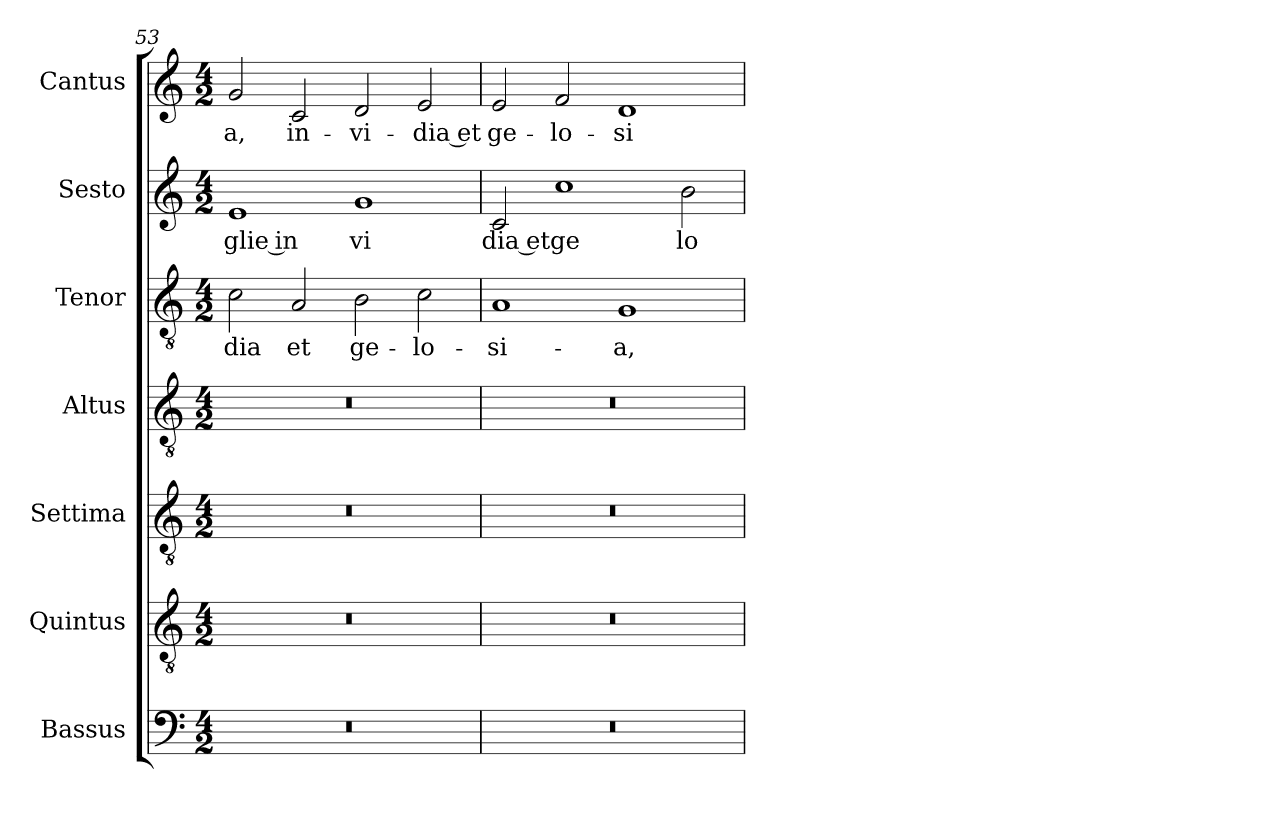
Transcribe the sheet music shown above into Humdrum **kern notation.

**kern	**kern	**kern	**kern	**kern	**text	**kern	**text	**kern	**text
*part7	*part6	*part5	*part4	*part3	*part3	*part2	*part2	*part1	*part1
*staff7	*staff6	*staff5	*staff4	*staff3	*staff3	*staff2	*staff2	*staff1	*staff1
*I"Bassus	*I"Quintus	*I"Settima	*I"Altus	*I"Tenor	*	*I"Sesto	*	*I"Cantus	*
*clefF4	*clefGv2	*clefGv2	*clefGv2	*clefGv2	*	*clefG2	*	*clefG2	*
*	*k[]	*k[]	*	*	*	*	*	*	*
*	*C:	*C:	*	*	*	*	*	*	*
*M4/2	*M4/2	*M4/2	*M4/2	*M4/2	*	*M4/2	*	*M4/2	*
=53	=53	=53	=53	=53	=53	=53	=53	=53	=53
!	!	!	!	!	!LO:LY:b	!	!LO:LY:b:rj	!	!LO:LY:b:cj
0r	0r	0r	0r	2c\	-dia	(<1e	glie in	2g/	-a,
!	!	!	!	!	!LO:LY:b	!	!	!	!LO:LY:b:cj
.	.	.	.	2A/)	et	.	.	2c/	in-
!	!	!	!	!	!LO:LY:b:cj	!	!LO:LY:b:cj	!	!LO:LY:b:cj
.	.	.	.	2B\	ge-	1g	vi	2d/	-vi-
!	!	!	!	!	!LO:LY:b:cj	!	!	!	!LO:LY:b:rj
.	.	.	.	2c\	-lo-	.	.	2e/	-dia et
=54	=54	=54	=54	=54	=54	=54	=54	=54	=54
!	!	!	!	!	!LO:LY:b:cj	!	!LO:LY:b:rj	!	!LO:LY:b:cj
0r	0r	0r	0r	1A	-si-	2c/	dia et	2e/	ge-
!	!	!	!	!	!	!	!LO:LY:b:cj	!	!LO:LY:b:cj
.	.	.	.	.	.	1cc	ge	2f/	-lo-
!	!	!	!	!	!LO:LY:b:cj	!	!	!	!LO:LY:b:cj
.	.	.	.	1G	-a,	.	.	1d	-si-
!	!	!	!	!	!	!	!LO:LY:b:cj	!	!
.	.	.	.	.	.	2b\	lo	.	.
=	=	=	=	=	=	=	=	=	=
*-	*-	*-	*-	*-	*-	*-	*-	*-	*-
